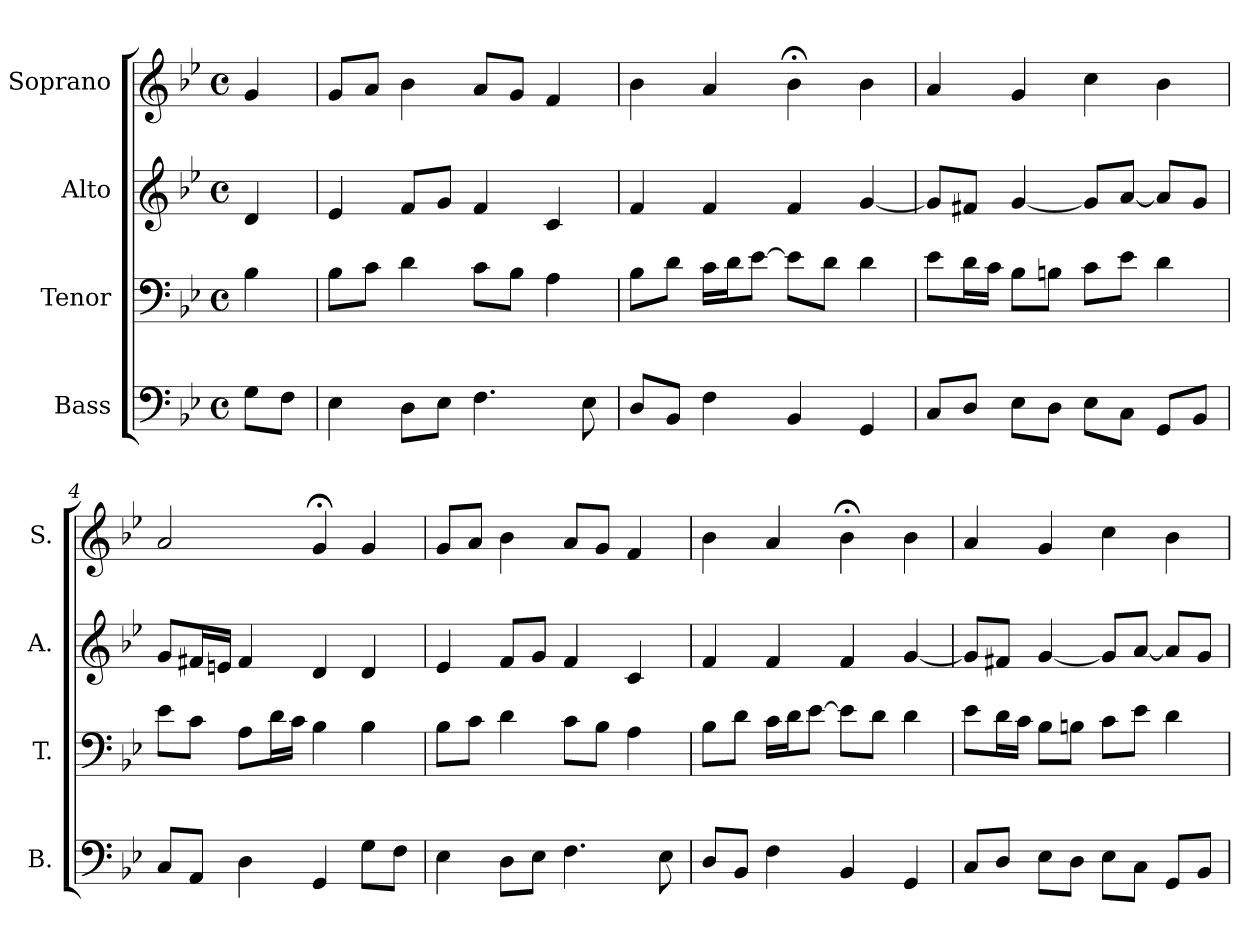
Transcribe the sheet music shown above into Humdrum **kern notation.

**kern	**kern	**kern	**kern
*part4	*part3	*part2	*part1
*staff4	*staff3	*staff2	*staff1
*I"Bass	*I"Tenor	*I"Alto	*I"Soprano
*I'B.	*I'T.	*I'A.	*I'S.
*clefF4	*clefF4	*clefG2	*clefG2
*k[b-e-]	*k[b-e-]	*k[b-e-]	*k[b-e-]
*g:	*g:	*g:	*g:
*M4/4	*M4/4	*M4/4	*M4/4
*met(c)	*met(c)	*met(c)	*met(c)
=	=	=	=
8G\L	4B-\	4d/	4g/
8F\J	.	.	.
=1	=1	=1	=1
4E-\	8B-\L	4e-/	8g/L
.	8c\J	.	8a/J
8D\L	4d\	8f/L	4b-\
8E-\J	.	8g/J	.
4.F\	8c\L	4f/	8a/L
.	8B-\J	.	8g/J
.	4A\	4c/	4f/
8E-\	.	.	.
=2	=2	=2	=2
8D/L	8B-\L	4f/	4b-\
8BB-/J	8d\J	.	.
4F\	16c\LL	4f/	4a/
.	16d\J	.	.
.	[8e-\J	.	.
4BB-/	8e-\L]	4f/	4b-;<\
.	8d\J	.	.
4GG/	4d\	[4g/	4b-\
=3	=3	=3	=3
8C/L	8e-\L	8g/L]	4a/
8D/J	16d\L	8f#X/J	.
.	16c\JJ	.	.
8E-\L	8B-\L	[4g/	4g/
8D\J	8Bn\J	.	.
8E-\L	8c\L	8g/L]	4cc\
8C\J	8e-\J	[8a/J	.
8GG/L	4d\	8a/L]	4b-\
8BB-/J	.	8g/J	.
!!LO:LB:g=z
=4	=4	=4	=4
8C/L	8e-\L	8g/L	2a/
8AA/J	8c\J	16f#X/L	.
.	.	16en/JJ	.
4D\	8A\L	4f#/	.
.	16d\L	.	.
.	16c\JJ	.	.
4GG/	4B-\	4d/	4g;</
8G\L	4B-\	4d/	4g/
8F\J	.	.	.
=5	=5	=5	=5
4E-\	8B-\L	4e-/	8g/L
.	8c\J	.	8a/J
8D\L	4d\	8f/L	4b-\
8E-\J	.	8g/J	.
4.F\	8c\L	4f/	8a/L
.	8B-\J	.	8g/J
.	4A\	4c/	4f/
8E-\	.	.	.
=6	=6	=6	=6
8D/L	8B-\L	4f/	4b-\
8BB-/J	8d\J	.	.
4F\	16c\LL	4f/	4a/
.	16d\J	.	.
.	[8e-\J	.	.
4BB-/	8e-\L]	4f/	4b-;<\
.	8d\J	.	.
4GG/	4d\	[4g/	4b-\
!!LO:LB:g=z
=7	=7	=7	=7
8C/L	8e-\L	8g/L]	4a/
8D/J	16d\L	8f#X/J	.
.	16c\JJ	.	.
8E-\L	8B-\L	[4g/	4g/
8D\J	8Bn\J	.	.
8E-\L	8c\L	8g/L]	4cc\
8C\J	8e-\J	[8a/J	.
8GG/L	4d\	8a/L]	4b-\
8BB-/J	.	8g/J	.
=	=	=	=
*-	*-	*-	*-
